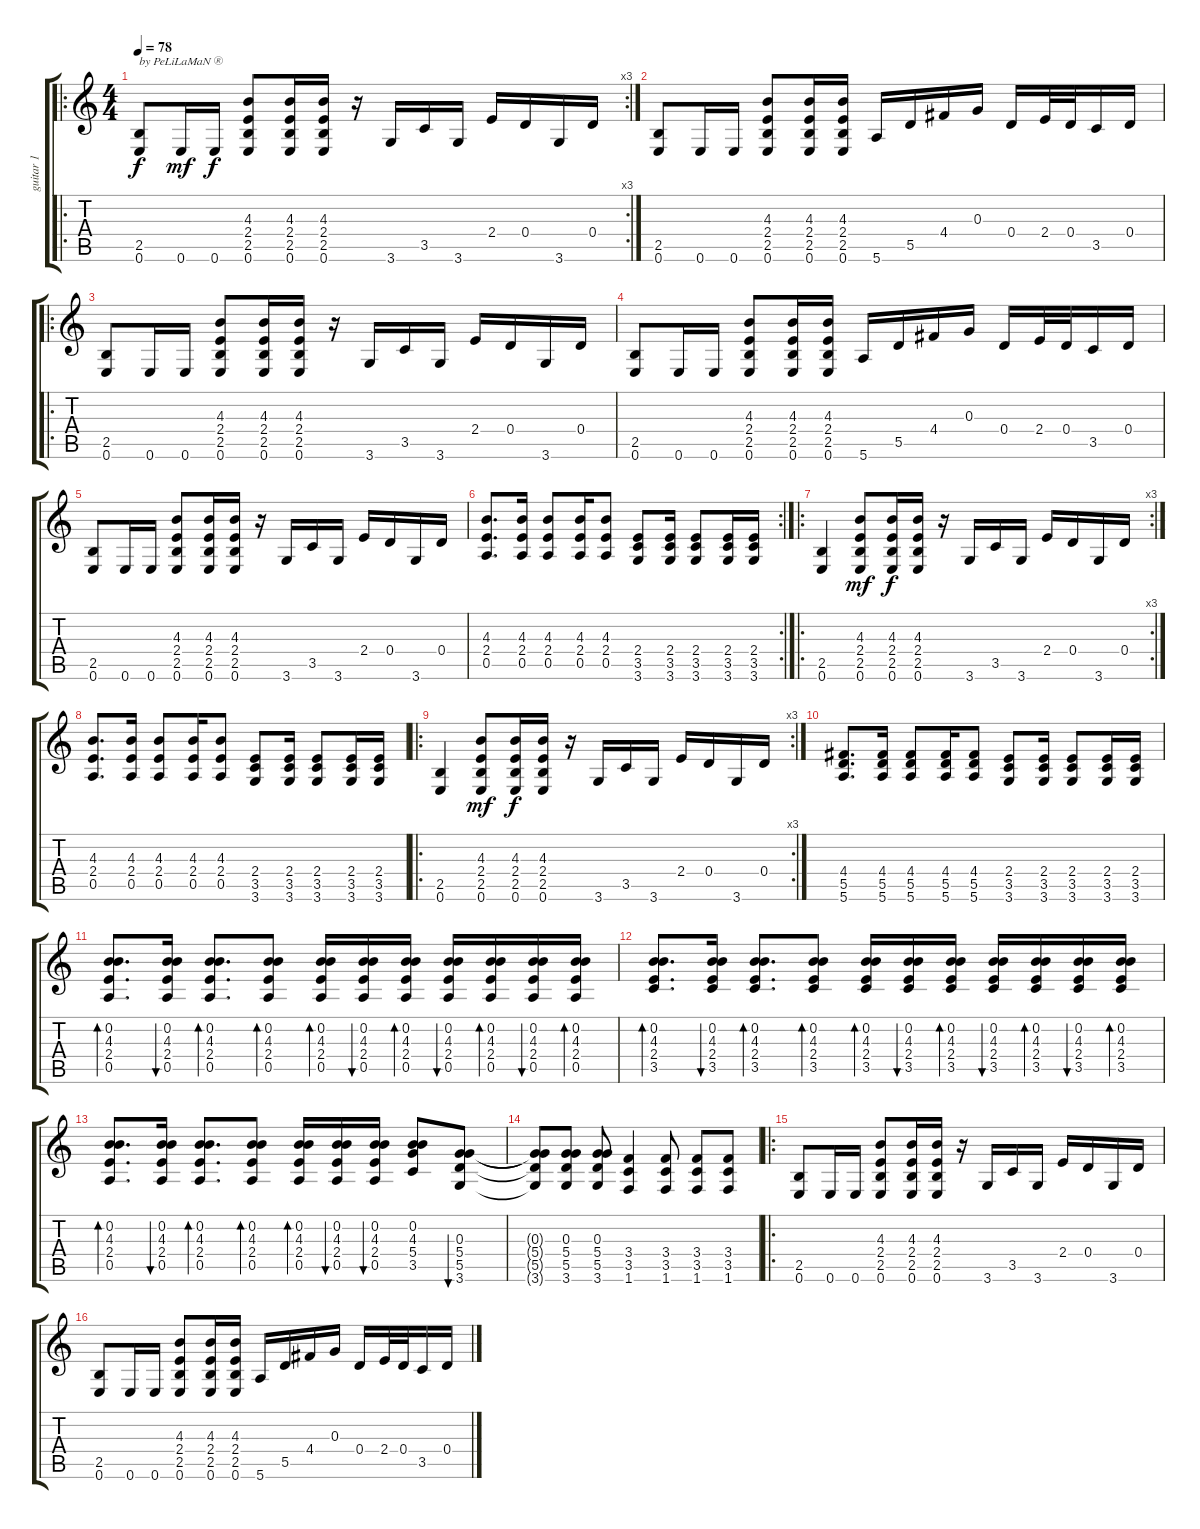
\track ("guitar 1" "guitar 1") {instrument electricguitarjazz}
\staff {score tabs}
\tuning (E4 B3 G3 D3 A2 E2) {hide}
\ro
\rc 3
\ts (4 4)
\tempo 78
\clef g2
\ks c
(2.5 0.6).8{txt "by PeLiLaMaN ®" dy f instrument electricguitarjazz} 0.6.16{dy mf} 0.6.16{dy f} (4.3 2.4 2.5 0.6).8 (4.3 2.4 2.5 0.6).16 (4.3 2.4 2.5 0.6).16 r.16 3.6.16 3.5.16 3.6.16 2.4.16 0.4.16 3.6.16 0.4.16 |
(2.5 0.6).8 0.6.16 0.6.16 (4.3 2.4 2.5 0.6).8 (4.3 2.4 2.5 0.6).16 (4.3 2.4 2.5 0.6).16 5.6.16 5.5.16 4.4.16 0.3.16 0.4.16 2.4.32 0.4.32 3.5.16 0.4.16 |
\ro
(2.5 0.6).8 0.6.16 0.6.16 (4.3 2.4 2.5 0.6).8 (4.3 2.4 2.5 0.6).16 (4.3 2.4 2.5 0.6).16 r.16 3.6.16 3.5.16 3.6.16 2.4.16 0.4.16 3.6.16 0.4.16 |
(2.5 0.6).8 0.6.16 0.6.16 (4.3 2.4 2.5 0.6).8 (4.3 2.4 2.5 0.6).16 (4.3 2.4 2.5 0.6).16 5.6.16 5.5.16 4.4.16 0.3.16 0.4.16 2.4.32 0.4.32 3.5.16 0.4.16 |
(2.5 0.6).8 0.6.16 0.6.16 (4.3 2.4 2.5 0.6).8 (4.3 2.4 2.5 0.6).16 (4.3 2.4 2.5 0.6).16 r.16 3.6.16 3.5.16 3.6.16 2.4.16 0.4.16 3.6.16 0.4.16 |
\rc 2
(4.3 2.4 0.5).8{d} (4.3 2.4 0.5).16 (4.3 2.4 0.5).8 (4.3 2.4 0.5).16 (4.3 2.4 0.5).8 (2.4 3.5 3.6).8 (2.4 3.5 3.6).16 (2.4 3.5 3.6).8 (2.4 3.5 3.6).16 (2.4 3.5 3.6).16 |
\ro
\rc 3
(2.5 0.6).4 (4.3 2.4 2.5 0.6).8{dy mf} (4.3 2.4 2.5 0.6).16{dy f} (4.3 2.4 2.5 0.6).16 r.16 3.6.16 3.5.16 3.6.16 2.4.16 0.4.16 3.6.16 0.4.16 |
(4.3 2.4 0.5).8{d} (4.3 2.4 0.5).16 (4.3 2.4 0.5).8 (4.3 2.4 0.5).16 (4.3 2.4 0.5).8 (2.4 3.5 3.6).8 (2.4 3.5 3.6).16 (2.4 3.5 3.6).8 (2.4 3.5 3.6).16 (2.4 3.5 3.6).16 |
\ro
\rc 3
(2.5 0.6).4 (4.3 2.4 2.5 0.6).8{dy mf} (4.3 2.4 2.5 0.6).16{dy f} (4.3 2.4 2.5 0.6).16 r.16 3.6.16 3.5.16 3.6.16 2.4.16 0.4.16 3.6.16 0.4.16 |
(4.4 5.5 5.6).8{d} (4.4 5.5 5.6).16 (4.4 5.5 5.6).8 (4.4 5.5 5.6).16 (4.4 5.5 5.6).8 (2.4 3.5 3.6).8 (2.4 3.5 3.6).16 (2.4 3.5 3.6).8 (2.4 3.5 3.6).16 (2.4 3.5 3.6).16 |
(0.2 4.3 2.4 0.5).8{d bd 60} (0.2 4.3 2.4 0.5).16{bu 60} (0.2 4.3 2.4 0.5).8{d bd 30} (0.2 4.3 2.4 0.5).8{bd 30} (0.2 4.3 2.4 0.5).16{bd 30} (0.2 4.3 2.4 0.5).16{bu 30} (0.2 4.3 2.4 0.5).16{bd 30} (0.2 4.3 2.4 0.5).16{bu 30} (0.2 4.3 2.4 0.5).16{bd 30} (0.2 4.3 2.4 0.5).16{bu 30} (0.2 4.3 2.4 0.5).16{bd 30} |
(0.2 4.3 2.4 3.5).8{d bd 60} (0.2 4.3 2.4 3.5).16{bu 60} (0.2 4.3 2.4 3.5).8{d bd 30} (0.2 4.3 2.4 3.5).8{bd 30} (0.2 4.3 2.4 3.5).16{bd 30} (0.2 4.3 2.4 3.5).16{bu 30} (0.2 4.3 2.4 3.5).16{bd 30} (0.2 4.3 2.4 3.5).16{bu 30} (0.2 4.3 2.4 3.5).16{bd 30} (0.2 4.3 2.4 3.5).16{bu 30} (0.2 4.3 2.4 3.5).16{bd 30} |
(0.2 4.3 2.4 0.5).8{d bd 60} (0.2 4.3 2.4 0.5).16{bu 60} (0.2 4.3 2.4 0.5).8{d bd 30} (0.2 4.3 2.4 0.5).8{bd 30} (0.2 4.3 2.4 0.5).16{bd 30} (0.2 4.3 2.4 0.5).16{bu 30} (0.2 4.3 2.4 0.5).16{bu 30} (0.2 4.3 5.4 3.5).8 (0.3 5.4 5.5 3.6).8{bu 30} |
(0.3{t} 5.4{t} 5.5{t} 3.6{t}).8 (0.3 5.4 5.5 3.6).8 (0.3 5.4 5.5 3.6).8 (3.4 3.5 1.6).4 (3.4 3.5 1.6).8 (3.4 3.5 1.6).8 (3.4 3.5 1.6).8 |
\ro
(2.5 0.6).8 0.6.16 0.6.16 (4.3 2.4 2.5 0.6).8 (4.3 2.4 2.5 0.6).16 (4.3 2.4 2.5 0.6).16 r.16 3.6.16 3.5.16 3.6.16 2.4.16 0.4.16 3.6.16 0.4.16 |
(2.5 0.6).8 0.6.16 0.6.16 (4.3 2.4 2.5 0.6).8 (4.3 2.4 2.5 0.6).16 (4.3 2.4 2.5 0.6).16 5.6.16 5.5.16 4.4.16 0.3.16 0.4.16 2.4.32 0.4.32 3.5.16 0.4.16
